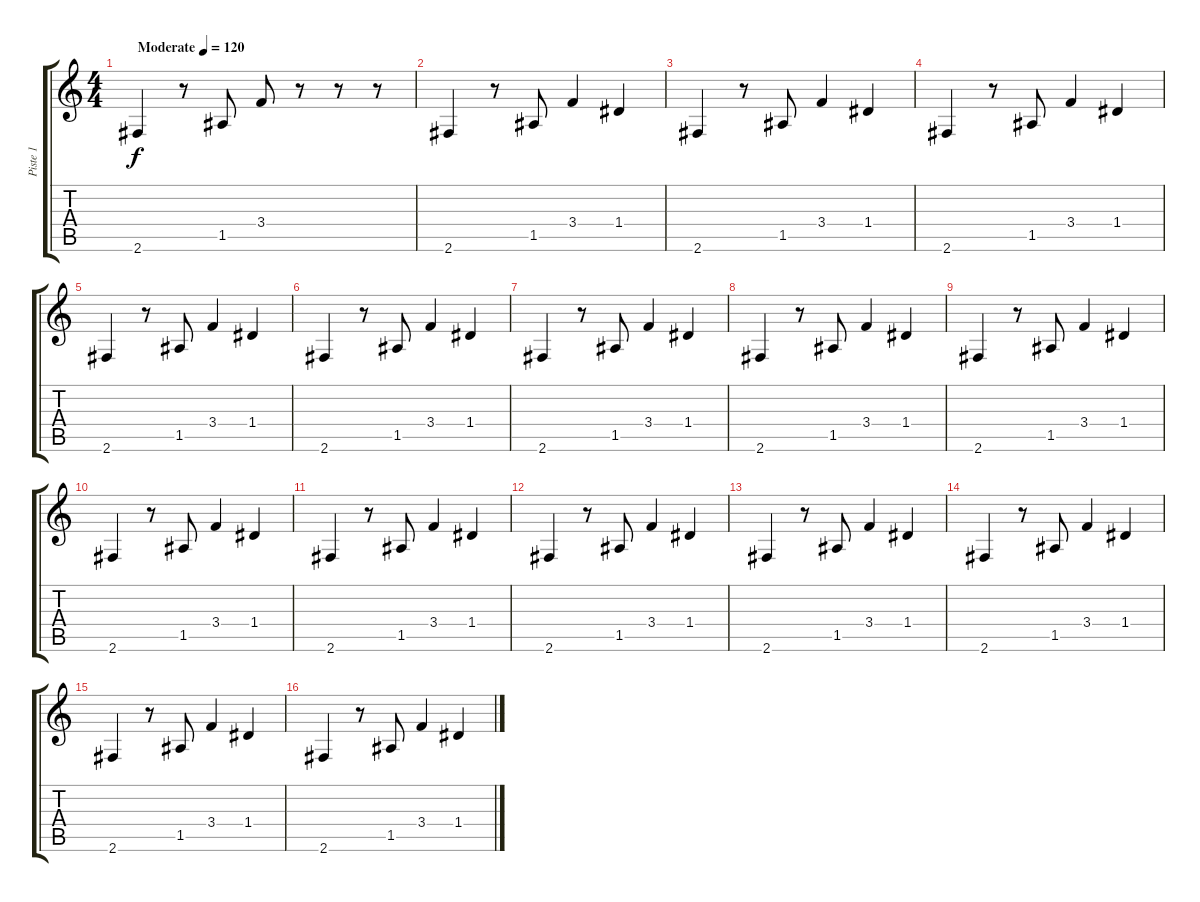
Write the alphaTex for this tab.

\track ("Piste 1" "Piste 1") {instrument acousticguitarsteel}
\staff {score tabs}
\tuning (E4 B3 G3 D3 A2 E2) {hide}
\ts (4 4)
\tempo (120 "Moderate")
\clef g2
\ks c
2.6.4{dy f instrument acousticguitarsteel} r.8 1.5.8 3.4.8 r.8 r.8 r.8 |
2.6.4 r.8 1.5.8 3.4.4 1.4.4 |
2.6.4 r.8 1.5.8 3.4.4 1.4.4 |
2.6.4 r.8 1.5.8 3.4.4 1.4.4 |
2.6.4 r.8 1.5.8 3.4.4 1.4.4 |
2.6.4 r.8 1.5.8 3.4.4 1.4.4 |
2.6.4 r.8 1.5.8 3.4.4 1.4.4 |
2.6.4 r.8 1.5.8 3.4.4 1.4.4 |
2.6.4 r.8 1.5.8 3.4.4 1.4.4 |
2.6.4 r.8 1.5.8 3.4.4 1.4.4 |
2.6.4 r.8 1.5.8 3.4.4 1.4.4 |
2.6.4 r.8 1.5.8 3.4.4 1.4.4 |
2.6.4 r.8 1.5.8 3.4.4 1.4.4 |
2.6.4 r.8 1.5.8 3.4.4 1.4.4 |
2.6.4 r.8 1.5.8 3.4.4 1.4.4 |
2.6.4 r.8 1.5.8 3.4.4 1.4.4
